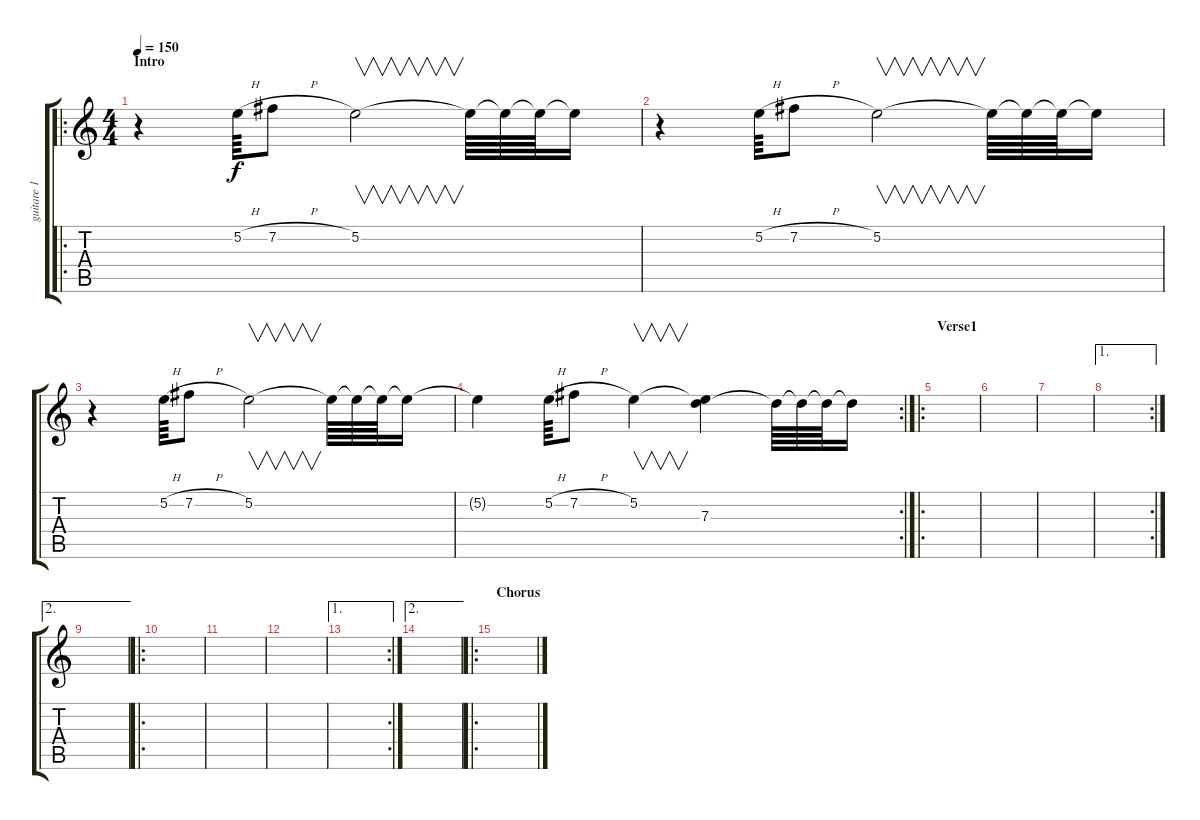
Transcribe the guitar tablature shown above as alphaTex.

\track ("guitare 1 (intro)" "guitare 1 ") {instrument acousticguitarsteel}
\staff {score tabs}
\tuning (E4 B3 G3 D3 A2 E2) {hide}
\ro
\ts (4 4)
\section ("" "Intro")
\tempo 150
\clef g2
\ks c
r.4{dy f instrument acousticguitarsteel} 5.2{h}.64 7.2{h}.8 5.2.2{v} 5.2{t}.64 5.2{t}.64 5.2{t}.64 5.2{t}.16 |
r.4 5.2{h}.64 7.2{h}.8 5.2.2{v} 5.2{t}.64 5.2{t}.64 5.2{t}.64 5.2{t}.16 |
r.4 5.2{h}.64 7.2{h}.8 5.2.2{v} 5.2{t}.64 5.2{t}.64 5.2{t}.64 5.2{t}.16 |
\rc 2
5.2{t}.4 5.2{h}.64 7.2{h}.8 5.2.4{v} (5.2{t} 7.3).4 7.3{t}.64 7.3{t}.64 7.3{t}.64 7.3{t}.16 |
\ro
\section ("" "Verse1")
|
|
|
\ae 1
\rc 2
|
\ae 2
|
\ro
|
|
|
\ae 1
\rc 2
|
\ae 2
|
\ro
\section ("" "Chorus")
